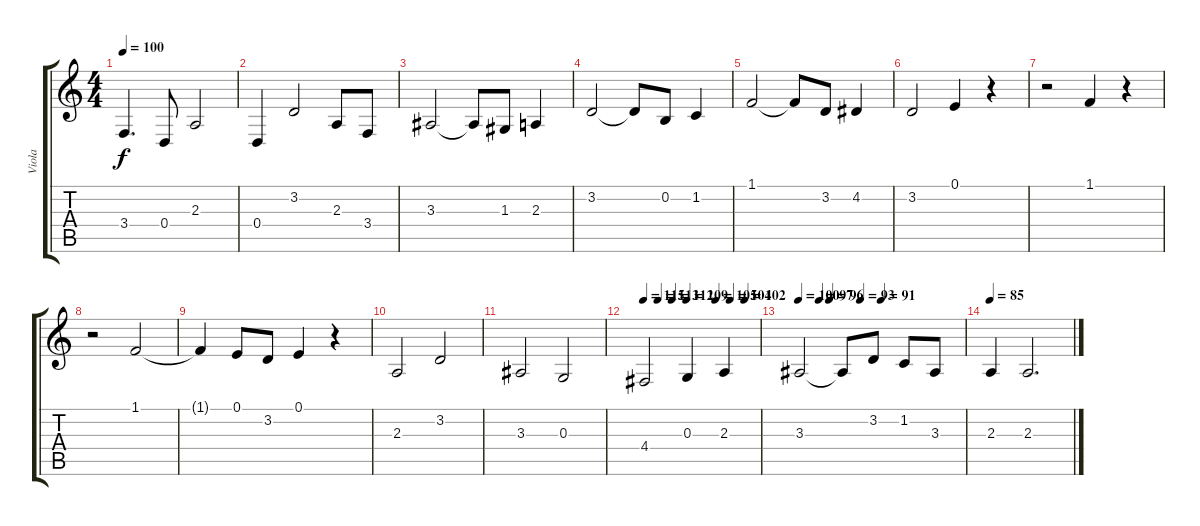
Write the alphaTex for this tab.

\track ("Viola" "Viola") {instrument viola}
\staff {score tabs}
\tuning (E4 B3 G3 D3 A2 E2) {hide}
\ts (4 4)
\tempo 100
\clef g2
\ks c
3.4.4{d dy f} 0.4.8 2.3.2 |
0.4.4 3.2.2 2.3.8 3.4.8 |
3.3.2 3.3{t}.8 1.3.8 2.3.4 |
3.2.2 3.2{t}.8 0.2.8 1.2.4 |
1.1.2 1.1{t}.8 3.2.8 4.2.4 |
3.2.2 0.1.4 r.4 |
r.2 1.1.4 r.4 |
r.2 1.1.2 |
1.1{t}.4 0.1.8 3.2.8 0.1.4 r.4 |
2.3.2 3.2.2 |
3.3.2 0.3.2 |
\tempo 115
\tempo (113 0.125)
\tempo (112 0.25)
\tempo (109 0.375)
\tempo (105 0.625)
\tempo (104 0.75)
\tempo (102 0.875)
4.4.2 0.3.4 2.3.4 |
\tempo 100
\tempo (97 0.125)
\tempo (96 0.1875)
\tempo (93 0.375)
\tempo (91 0.5)
3.3.2 3.3{t}.8 3.2.8 1.2.8 3.3.8 |
\tempo 85
2.3.4 2.3.2{d}
